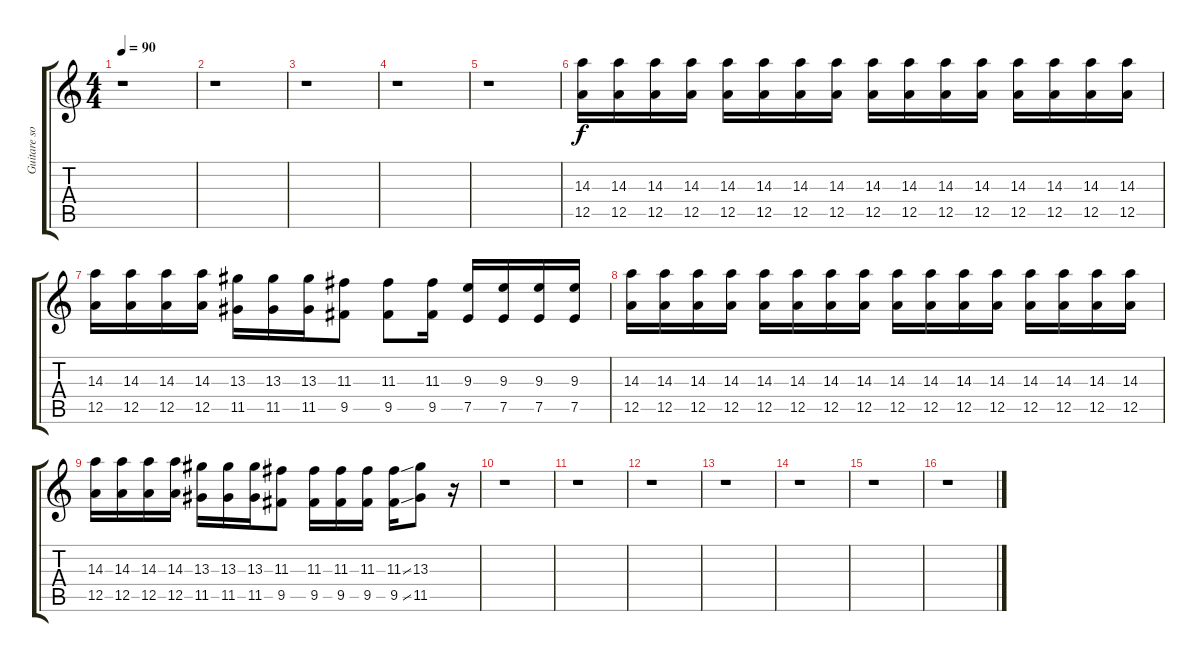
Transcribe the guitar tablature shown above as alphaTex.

\track ("Guitare solo" "Guitare so") {instrument overdrivenguitar}
\staff {score tabs}
\tuning (E4 B3 G3 D3 A2 E2) {hide}
\ts (4 4)
\tempo 90
\clef g2
\ks c
r.1{dy f instrument overdrivenguitar} |
r.1 |
r.1 |
r.1 |
r.1 |
(14.3 12.5).16 (14.3 12.5).16 (14.3 12.5).16 (14.3 12.5).16 (14.3 12.5).16 (14.3 12.5).16 (14.3 12.5).16 (14.3 12.5).16 (14.3 12.5).16 (14.3 12.5).16 (14.3 12.5).16 (14.3 12.5).16 (14.3 12.5).16 (14.3 12.5).16 (14.3 12.5).16 (14.3 12.5).16 |
(14.3 12.5).16 (14.3 12.5).16 (14.3 12.5).16 (14.3 12.5).16 (13.3 11.5).16 (13.3 11.5).16 (13.3 11.5).16 (11.3 9.5).8 (11.3 9.5).8 (11.3 9.5).16 (9.3 7.5).16 (9.3 7.5).16 (9.3 7.5).16 (9.3 7.5).16 |
(14.3 12.5).16 (14.3 12.5).16 (14.3 12.5).16 (14.3 12.5).16 (14.3 12.5).16 (14.3 12.5).16 (14.3 12.5).16 (14.3 12.5).16 (14.3 12.5).16 (14.3 12.5).16 (14.3 12.5).16 (14.3 12.5).16 (14.3 12.5).16 (14.3 12.5).16 (14.3 12.5).16 (14.3 12.5).16 |
(14.3 12.5).16 (14.3 12.5).16 (14.3 12.5).16 (14.3 12.5).16 (13.3 11.5).16 (13.3 11.5).16 (13.3 11.5).16 (11.3 9.5).8 (11.3 9.5).16 (11.3 9.5).16 (11.3 9.5).16 (11.3{ss} 9.5{ss}).16 (13.3 11.5).8 r.16 |
r.1 |
r.1 |
r.1 |
r.1 |
r.1 |
r.1 |
r.1
